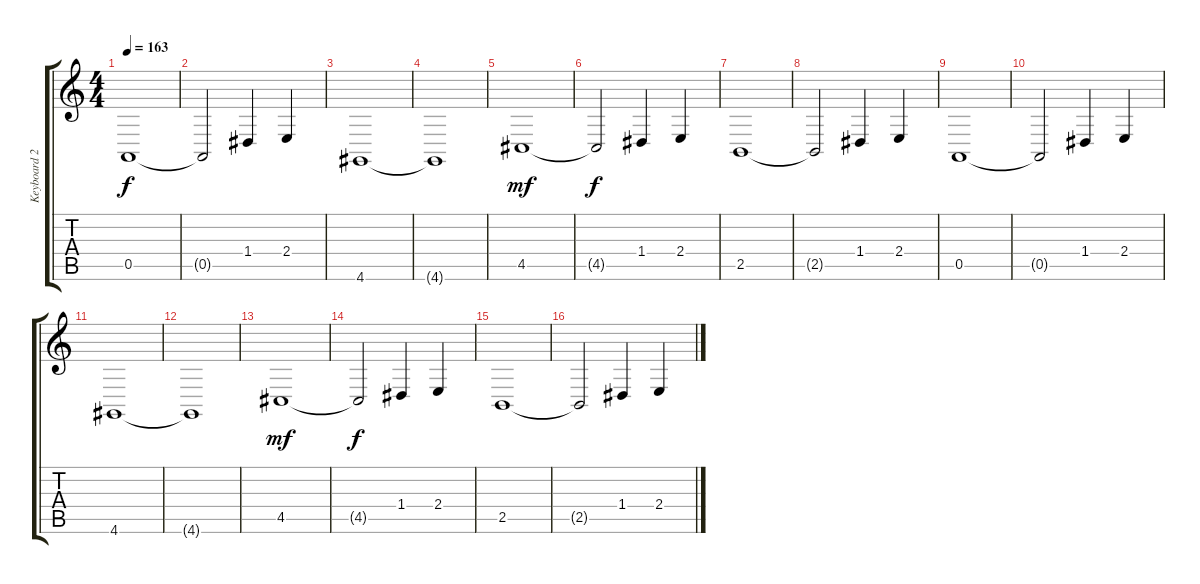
\track ("Keyboard 2 (LH)" "Keyboard 2") {instrument synthbrass2}
\staff {score tabs}
\tuning (E4 B3 G3 D3 A2 E2) {hide}
\ts (4 4)
\tempo 163
\clef g2
\ks c
0.5.1{dy f} |
0.5{t}.2 1.4.4 2.4.4 |
4.6.1 |
4.6{t}.1 |
4.5.1{dy mf} |
4.5{t}.2{dy f} 1.4.4 2.4.4 |
2.5.1{volume 8} |
2.5{t}.2 1.4.4 2.4.4 |
0.5.1 |
0.5{t}.2 1.4.4 2.4.4 |
4.6.1{volume 4} |
4.6{t}.1 |
4.5.1{dy mf} |
4.5{t}.2{dy f} 1.4.4 2.4.4 |
2.5.1{volume 0} |
2.5{t}.2 1.4.4 2.4.4
